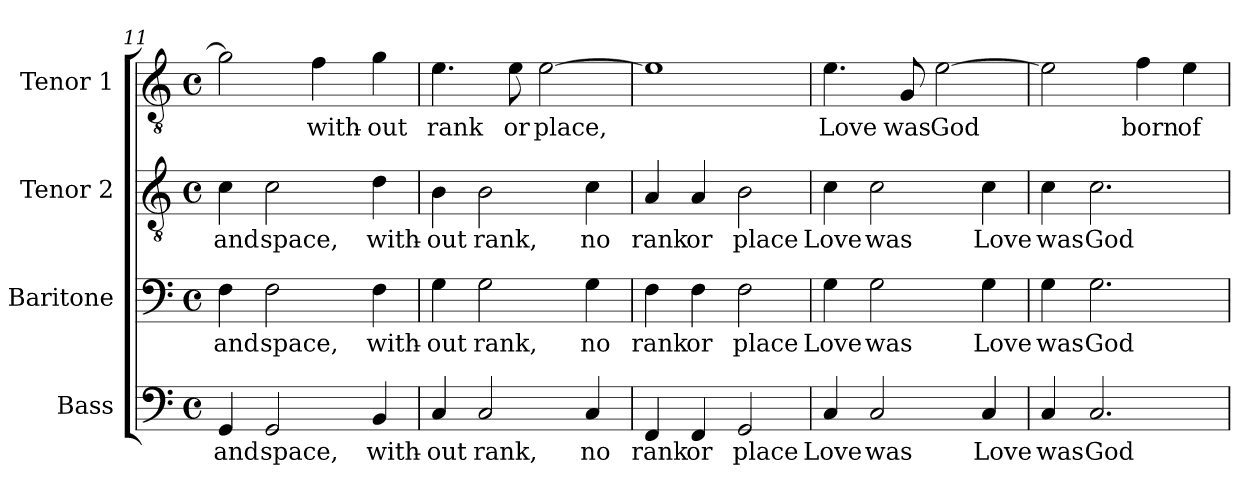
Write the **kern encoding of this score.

**kern	**text	**kern	**text	**kern	**text	**kern	**text
*part4	*part4	*part3	*part3	*part2	*part2	*part1	*part1
*staff4	*staff4	*staff3	*staff3	*staff2	*staff2	*staff1	*staff1
*I"Bass	*	*I"Baritone	*	*I"Tenor 2	*	*I"Tenor 1	*
*I'B.	*	*I'Bar.	*	*I'T. 2	*	*I'T. 1	*
*clefF4	*	*clefF4	*	*clefGv2	*	*clefGv2	*
*	*	*	*	*ITrd7c12	*	*ITrd7c12	*
*k[]	*	*k[]	*	*k[]	*	*k[]	*
*C:	*	*C:	*	*C:	*	*C:	*
*M4/4	*	*M4/4	*	*M4/4	*	*M4/4	*
*met(c)	*	*met(c)	*	*met(c)	*	*met(c)	*
=11	=11	=11	=11	=11	=11	=11	=11
!	!LO:LY:b:color=#000000	!	!	!	!	!	!
!	!	!	!LO:LY:b:color=#000000	!	!	!	!
!	!	!	!	!	!LO:LY:b:color=#000000	!	!
4GGi/	and	4Fi\	and	4Ci\	and	2Gi\]	.
!	!LO:LY:b:color=#000000	!	!	!	!	!	!
!	!	!	!LO:LY:b:color=#000000	!	!	!	!
!	!	!	!	!	!LO:LY:b:color=#000000	!	!
2GGi/	space,	2Fi\	space,	2Ci\	space,	.	.
!	!	!	!	!	!	!	!LO:LY:b:color=#000000
.	.	.	.	.	.	4Fi\	with-
!	!LO:LY:b:color=#000000	!	!	!	!	!	!
!	!	!	!LO:LY:b:color=#000000	!	!	!	!
!	!	!	!	!	!LO:LY:b:color=#000000	!	!
!	!	!	!	!	!	!	!LO:LY:b:color=#000000
4BBi/	with-	4Fi\	with-	4Di\	with-	4Gi\	-out
=12	=12	=12	=12	=12	=12	=12	=12
!	!LO:LY:b:color=#000000	!	!	!	!	!	!
!	!	!	!LO:LY:b:color=#000000	!	!	!	!
!	!	!	!	!	!LO:LY:b:color=#000000	!	!
!	!	!	!	!	!	!	!LO:LY:b:color=#000000
4Ci/	-out	4Gi\	-out	4BBi\	-out	4.Ei\	rank
!	!LO:LY:b:color=#000000	!	!	!	!	!	!
!	!	!	!LO:LY:b:color=#000000	!	!	!	!
!	!	!	!	!	!LO:LY:b:color=#000000	!	!
2Ci/	rank,	2Gi\	rank,	2BBi\	rank,	.	.
!	!	!	!	!	!	!	!LO:LY:b:color=#000000
.	.	.	.	.	.	8Ei\	or
!	!	!	!	!	!	!	!LO:LY:b:color=#000000
.	.	.	.	.	.	[>2Ei\	place,
!	!LO:LY:b:color=#000000	!	!	!	!	!	!
!	!	!	!LO:LY:b:color=#000000	!	!	!	!
!	!	!	!	!	!LO:LY:b:color=#000000	!	!
4Ci/	no	4Gi\	no	4Ci\	no	.	.
=13	=13	=13	=13	=13	=13	=13	=13
!	!LO:LY:b:color=#000000	!	!	!	!	!	!
!	!	!	!LO:LY:b:color=#000000	!	!	!	!
!	!	!	!	!	!LO:LY:b:color=#000000	!	!
4FFi/	rank	4Fi\	rank	4AAi/	rank	1Ei]	.
!	!LO:LY:b:color=#000000	!	!	!	!	!	!
!	!	!	!LO:LY:b:color=#000000	!	!	!	!
!	!	!	!	!	!LO:LY:b:color=#000000	!	!
4FFi/	or	4Fi\	or	4AAi/	or	.	.
!	!LO:LY:b:color=#000000	!	!	!	!	!	!
!	!	!	!LO:LY:b:color=#000000	!	!	!	!
!	!	!	!	!	!LO:LY:b:color=#000000	!	!
2GGi/	place	2Fi\	place	2BBi\	place	.	.
!!LO:LB:g=z
=14	=14	=14	=14	=14	=14	=14	=14
!	!LO:LY:b:color=#000000	!	!	!	!	!	!
!	!	!	!LO:LY:b:color=#000000	!	!	!	!
!	!	!	!	!	!LO:LY:b:color=#000000	!	!
!	!	!	!	!	!	!	!LO:LY:b:color=#000000
4Ci/	Love	4Gi\	Love	4Ci\	Love	4.Ei\	Love
!	!LO:LY:b:color=#000000	!	!	!	!	!	!
!	!	!	!LO:LY:b:color=#000000	!	!	!	!
!	!	!	!	!	!LO:LY:b:color=#000000	!	!
2Ci/	was	2Gi\	was	2Ci\	was	.	.
!	!	!	!	!	!	!	!LO:LY:b:color=#000000
.	.	.	.	.	.	8GGi/	was
!	!	!	!	!	!	!	!LO:LY:b:color=#000000
.	.	.	.	.	.	[>2Ei\	God
!	!LO:LY:b:color=#000000	!	!	!	!	!	!
!	!	!	!LO:LY:b:color=#000000	!	!	!	!
!	!	!	!	!	!LO:LY:b:color=#000000	!	!
4Ci/	Love	4Gi\	Love	4Ci\	Love	.	.
=15	=15	=15	=15	=15	=15	=15	=15
!	!LO:LY:b:color=#000000	!	!	!	!	!	!
!	!	!	!LO:LY:b:color=#000000	!	!	!	!
!	!	!	!	!	!LO:LY:b:color=#000000	!	!
4Ci/	was	4Gi\	was	4Ci\	was	2Ei\]	.
!	!LO:LY:b:color=#000000	!	!	!	!	!	!
!	!	!	!LO:LY:b:color=#000000	!	!	!	!
!	!	!	!	!	!LO:LY:b:color=#000000	!	!
2.Ci/	God	2.Gi\	God	2.Ci\	God	.	.
!	!	!	!	!	!	!	!LO:LY:b:color=#000000
.	.	.	.	.	.	4Fi\	born
!	!	!	!	!	!	!	!LO:LY:b:color=#000000
.	.	.	.	.	.	4Ei\	of
=	=	=	=	=	=	=	=
*-	*-	*-	*-	*-	*-	*-	*-
